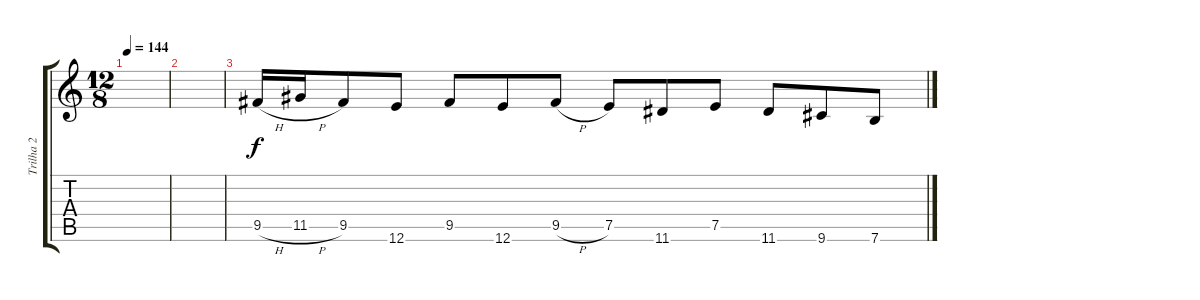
\track ("Trilha 2" "Trilha 2") {instrument distortionguitar}
\staff {score tabs}
\tuning (E4 B3 G3 D3 A2 E2) {hide}
\ts (12 8)
\tempo 144
\clef g2
\ks c
|
|
9.5{h}.16 11.5{h}.16 9.5.8 12.6.8 9.5.8 12.6.8 9.5{h}.8 7.5.8 11.6.8 7.5.8 11.6.8 9.6.8 7.6.8
